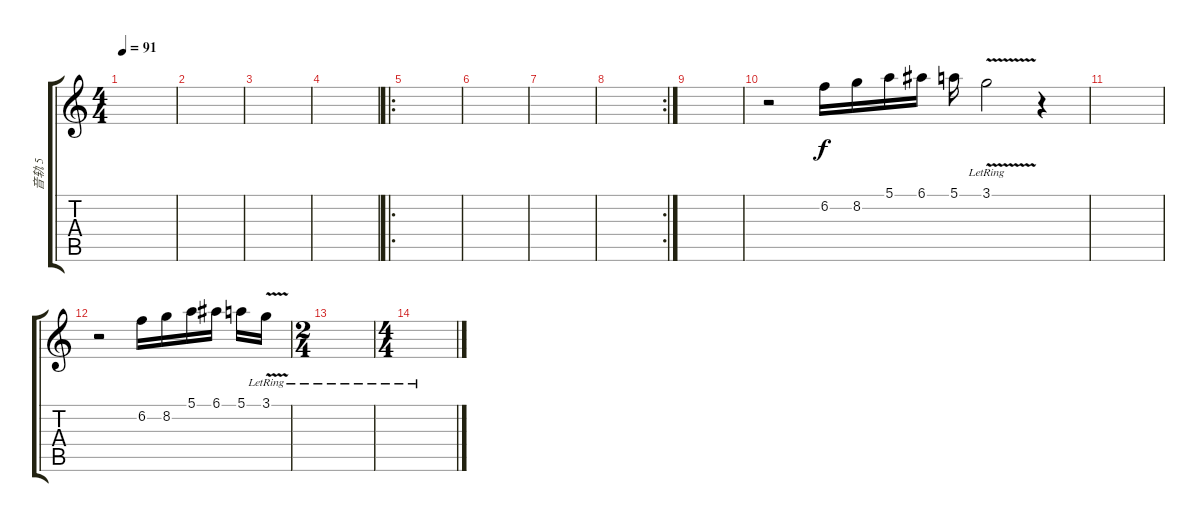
\track ("音轨 5" "音轨 5") {instrument distortionguitar}
\staff {score tabs}
\tuning (E4 B3 G3 D3 A2 E2) {hide}
\ts (4 4)
\tempo 91
\clef g2
\ks c
|
|
|
|
\ro
|
|
|
\rc 2
|
|
r.2 6.2.16 8.2.16 5.1.16 6.1.16 5.1.16 3.1{v lr}.2 r.4 |
|
r.2 6.2.16 8.2.16 5.1.16 6.1.16 5.1.16 3.1{v lr}.16 |
\ts (2 4)
|
\ts (4 4)
